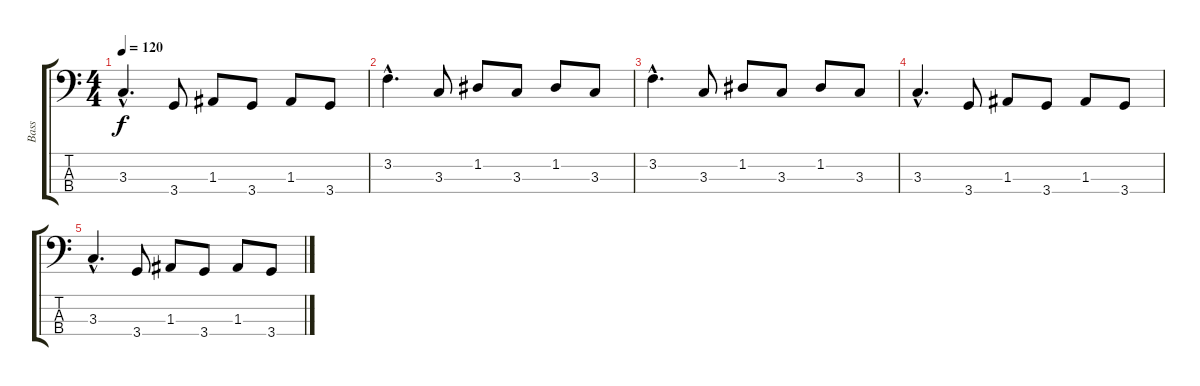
\track ("Bass" "Bass") {instrument electricbassfinger}
\staff {score tabs}
\tuning (G2 D2 A1 E1) {hide}
\ts (4 4)
\tempo 120
\clef f4
\ks c
3.3{hac}.4{d dy f} 3.4.8 1.3.8 3.4.8 1.3.8 3.4.8 |
3.2{hac}.4{d} 3.3.8 1.2.8 3.3.8 1.2.8 3.3.8 |
3.2{hac}.4{d} 3.3.8 1.2.8 3.3.8 1.2.8 3.3.8 |
3.3{hac}.4{d volume 0} 3.4.8 1.3.8 3.4.8 1.3.8 3.4.8 |
3.3{hac}.4{d} 3.4.8 1.3.8 3.4.8 1.3.8 3.4.8
